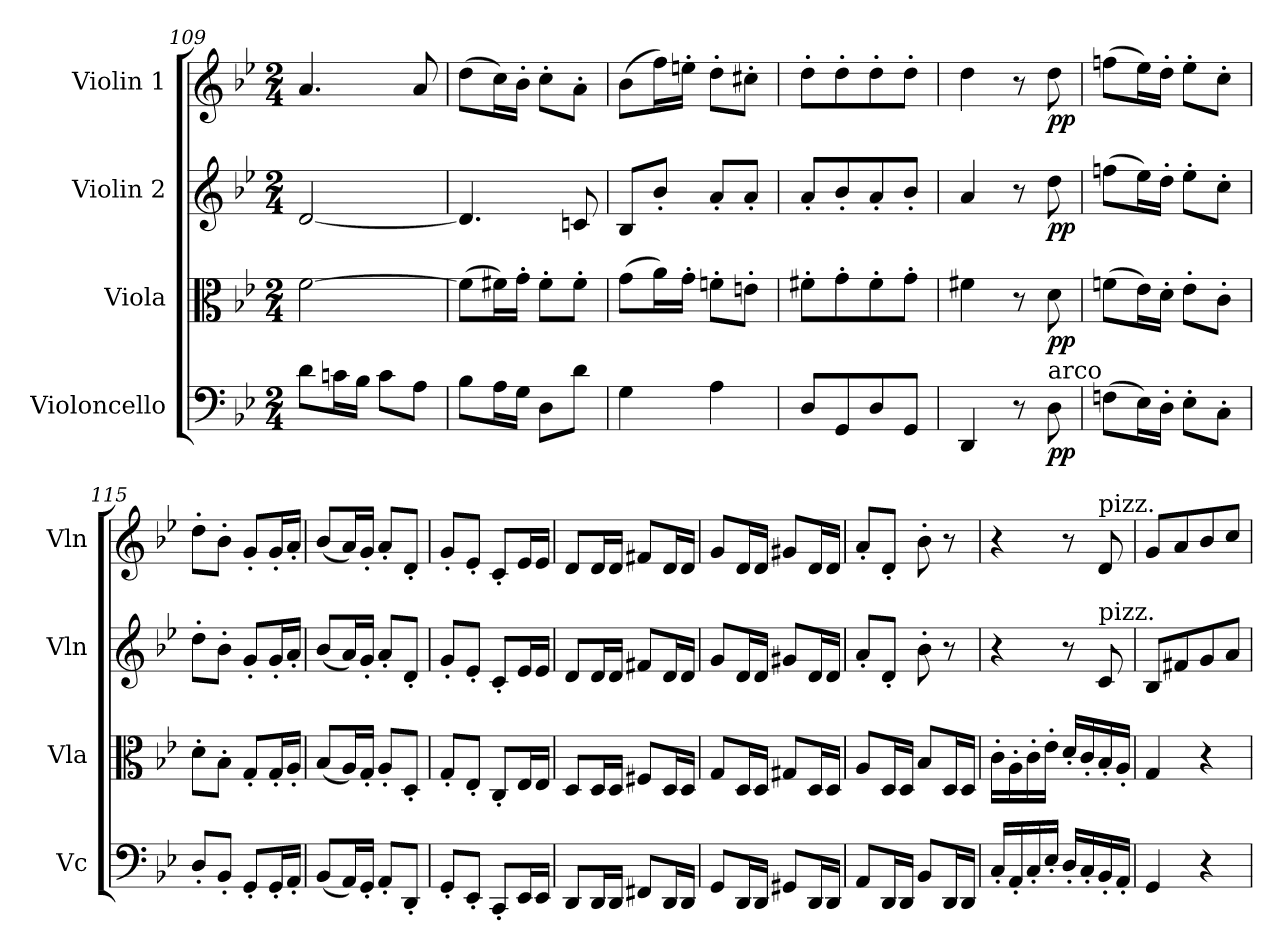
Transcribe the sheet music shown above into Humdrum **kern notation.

**kern	**dynam	**kern	**dynam	**kern	**dynam	**kern	**dynam
*part4	*part4	*part3	*part3	*part2	*part2	*part1	*part1
*staff4	*staff4	*staff3	*staff3	*staff2	*staff2	*staff1	*staff1
*I"Violoncello	*	*I"Viola	*	*I"Violin 2	*	*I"Violin 1	*
*I'Vc	*	*I'Vla	*	*I'Vln	*	*I'Vln	*
*clefF4	*	*clefC3	*	*clefG2	*	*clefG2	*
*k[b-e-]	*	*k[b-e-]	*	*k[b-e-]	*	*k[b-e-]	*
*M2/4	*	*M2/4	*	*M2/4	*	*M2/4	*
=109	=109	=109	=109	=109	=109	=109	=109
8d\L	.	[2f\	.	[2d/	.	4.a/	.
16cn\L	.	.	.	.	.	.	.
16B-\JJ	.	.	.	.	.	.	.
8c\L	.	.	.	.	.	.	.
8A\J	.	.	.	.	.	8a/	.
=110	=110	=110	=110	=110	=110	=110	=110
8B-\L	.	(8f\L]	.	4.d/]	.	(8dd\L	.
16A\L	.	16f#X\L)	.	.	.	16cc\L)	.
16G\JJ	.	16g'\JJ	.	.	.	16b-'\JJ	.
8D\L	.	8f#'\L	.	.	.	8cc'\L	.
8d\J	.	8f#'\J	.	8cn/	.	8a'\J	.
!!LO:LB:g=z
=111	=111	=111	=111	=111	=111	=111	=111
4G\	.	(8g\L	.	8B-/L	.	(8b-\L	.
.	.	16a\L)	.	8b-'/J	.	16ff\L)	.
.	.	16g'\JJ	.	.	.	16een'\JJ	.
4A\	.	8fn'\L	.	8a'/L	.	8dd'\L	.
.	.	8en'\J	.	8a'/J	.	8cc#X'\J	.
=112	=112	=112	=112	=112	=112	=112	=112
8D/L	.	8f#X'\L	.	8a'/L	.	8dd'\L	.
8GG/	.	8g'\	.	8b-'/	.	8dd'\	.
8D/	.	8f#'\	.	8a'/	.	8dd'\	.
8GG/J	.	8g'\J	.	8b-'/J	.	8dd'\J	.
=113	=113	=113	=113	=113	=113	=113	=113
4DD/	.	4f#X\	.	4a/	.	4dd\	.
8r	.	8r	.	8r	.	8r	.
!LO:TX:a:t=arco	!	!	!	!	!	!	!
!	!LO:DY:b	!	!LO:DY:b	!	!LO:DY:b	!	!LO:DY:b
8D\	pp	8d\	pp	8dd\	pp	8dd\	pp
=114	=114	=114	=114	=114	=114	=114	=114
(8Fn\L	.	(8fn\L	.	(8ffn\L	.	(8ffn\L	.
16E-\L)	.	16e-\L)	.	16ee-\L)	.	16ee-\L)	.
16D'\JJ	.	16d'\JJ	.	16dd'\JJ	.	16dd'\JJ	.
8E-'\L	.	8e-'\L	.	8ee-'\L	.	8ee-'\L	.
8C'\J	.	8c'\J	.	8cc'\J	.	8cc'\J	.
=115	=115	=115	=115	=115	=115	=115	=115
8D'/L	.	8d'\L	.	8dd'\L	.	8dd'\L	.
8BB-'/J	.	8B-'\J	.	8b-'\J	.	8b-'\J	.
8GG'/L	.	8G'/L	.	8g'/L	.	8g'/L	.
16GG'/L	.	16G'/L	.	16g'/L	.	16g'/L	.
16AA'/JJ	.	16A'/JJ	.	16a'/JJ	.	16a'/JJ	.
=116	=116	=116	=116	=116	=116	=116	=116
(8BB-/L	.	(8B-/L	.	(8b-/L	.	(8b-/L	.
16AA/L)	.	16A/L)	.	16a/L)	.	16a/L)	.
16GG'/JJ	.	16G'/JJ	.	16g'/JJ	.	16g'/JJ	.
8AA'/L	.	8A'/L	.	8a'/L	.	8a'/L	.
8DD'/J	.	8D'/J	.	8d'/J	.	8d'/J	.
=117	=117	=117	=117	=117	=117	=117	=117
8GG'/L	.	8G'/L	.	8g'/L	.	8g'/L	.
8EE-'/J	.	8E-'/J	.	8e-'/J	.	8e-'/J	.
8CC'/L	.	8C'/L	.	8c'/L	.	8c'/L	.
16EE-/L	.	16E-/L	.	16e-/L	.	16e-/L	.
16EE-/JJ	.	16E-/JJ	.	16e-/JJ	.	16e-/JJ	.
=118	=118	=118	=118	=118	=118	=118	=118
8DD/L	.	8D/L	.	8d/L	.	8d/L	.
16DD/L	.	16D/L	.	16d/L	.	16d/L	.
16DD/JJ	.	16D/JJ	.	16d/JJ	.	16d/JJ	.
8FF#X/L	.	8F#X/L	.	8f#X/L	.	8f#X/L	.
16DD/L	.	16D/L	.	16d/L	.	16d/L	.
16DD/JJ	.	16D/JJ	.	16d/JJ	.	16d/JJ	.
=119	=119	=119	=119	=119	=119	=119	=119
8GG/L	.	8G/L	.	8g/L	.	8g/L	.
16DD/L	.	16D/L	.	16d/L	.	16d/L	.
16DD/JJ	.	16D/JJ	.	16d/JJ	.	16d/JJ	.
8GG#X/L	.	8G#X/L	.	8g#X/L	.	8g#X/L	.
16DD/L	.	16D/L	.	16d/L	.	16d/L	.
16DD/JJ	.	16D/JJ	.	16d/JJ	.	16d/JJ	.
!!LO:LB:g=z
=120	=120	=120	=120	=120	=120	=120	=120
8AA/L	.	8A/L	.	8a'/L	.	8a'/L	.
16DD/L	.	16D/L	.	8d'/J	.	8d'/J	.
16DD/JJ	.	16D/JJ	.	.	.	.	.
8BB-/L	.	8B-/L	.	8b-'\	.	8b-'\	.
16DD/L	.	16D/L	.	8r	.	8r	.
16DD/JJ	.	16D/JJ	.	.	.	.	.
!!LO:PB:g=z
=121	=121	=121	=121	=121	=121	=121	=121
16C'/LL	.	16c'\LL	.	4r	.	4r	.
16AA'/	.	16A'\	.	.	.	.	.
16C'/	.	16c'\	.	.	.	.	.
16E-'/JJ	.	16e-'\JJ	.	.	.	.	.
16D'/LL	.	16d'/LL	.	8r	.	8r	.
16C'/	.	16c'/	.	.	.	.	.
!	!	!	!	!	!	!LO:TX:a:t=pizz.	!
!	!	!	!	!LO:TX:a:t=pizz.	!	!	!
16BB-'/	.	16B-'/	.	8c/	.	8d/	.
16AA'/JJ	.	16A'/JJ	.	.	.	.	.
=122	=122	=122	=122	=122	=122	=122	=122
4GG/	.	4G/	.	8B-/L	.	8g/L	.
.	.	.	.	8f#X/	.	8a/	.
4r	.	4r	.	8g/	.	8b-/	.
.	.	.	.	8a/J	.	8cc/J	.
=	=	=	=	=	=	=	=
*-	*-	*-	*-	*-	*-	*-	*-
